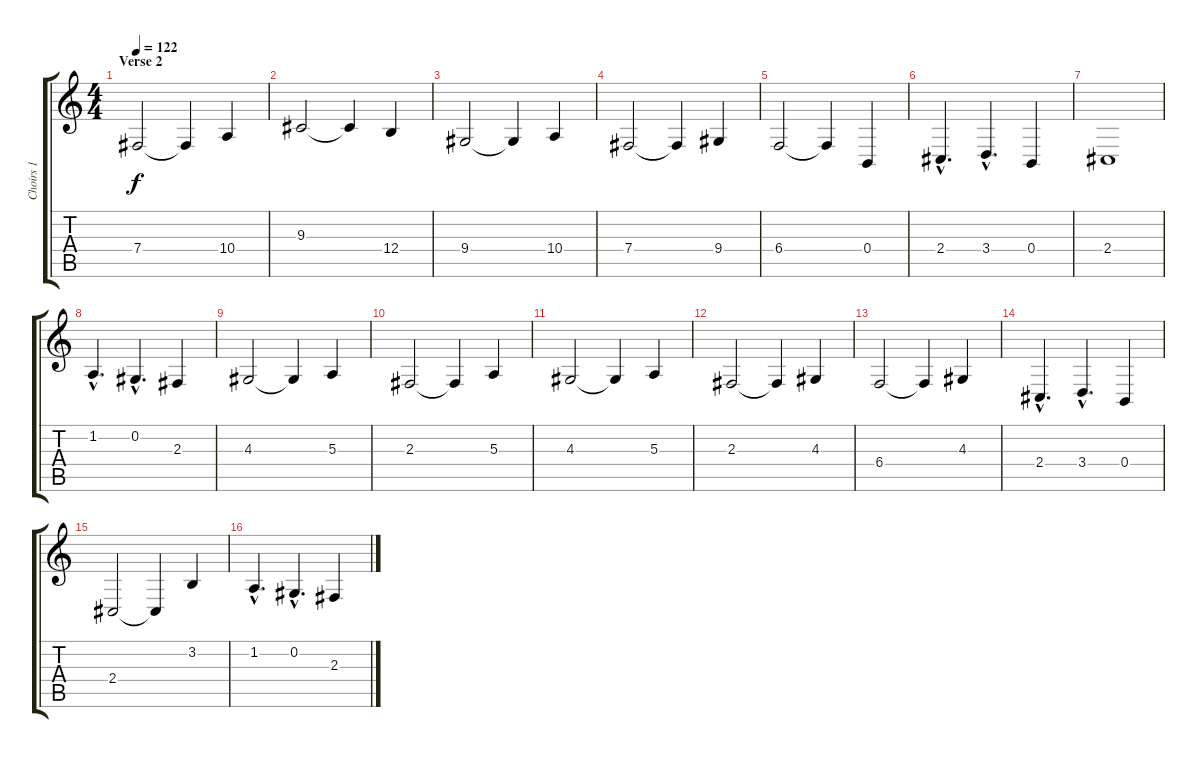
\track ("Choirs 1" "Choirs 1") {instrument viola}
\staff {score tabs}
\tuning (Db4 Ab3 E3 B2 Gb2 Db2) {hide}
\ts (4 4)
\section ("" "Verse 2")
\tempo 122
\clef g2
\ks c
7.4.2{dy f volume 14 balance 14 instrument viola} 7.4{t}.4 10.4.4 |
9.3.2 9.3{t}.4 12.4.4 |
9.4.2 9.4{t}.4 10.4.4 |
7.4.2 7.4{t}.4 9.4.4 |
6.4.2 6.4{t}.4 0.4.4 |
2.4{hac}.4{d} 3.4{hac}.4{d} 0.4.4 |
2.4.1 |
1.2{hac}.4{d} 0.2{hac}.4{d} 2.3.4 |
4.3.2 4.3{t}.4 5.3.4 |
2.3.2 2.3{t}.4 5.3.4 |
4.3.2 4.3{t}.4 5.3.4 |
2.3.2 2.3{t}.4 4.3.4 |
6.4.2 6.4{t}.4 4.3.4 |
2.4{hac}.4{d} 3.4{hac}.4{d} 0.4.4 |
2.4.2 2.4{t}.4 3.2.4 |
1.2{hac}.4{d} 0.2{hac}.4{d} 2.3.4
